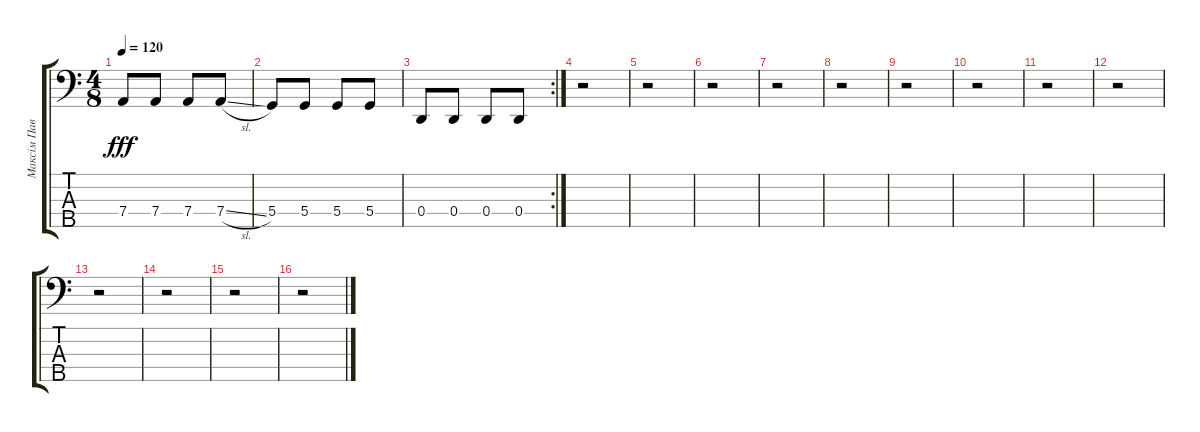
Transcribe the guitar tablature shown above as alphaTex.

\track ("Максім Павлов - Bass Guitar" "Максім Пав") {instrument electricbassfinger}
\staff {score tabs}
\tuning (G2 D2 A1 D1 B0) {hide}
\ts (4 8)
\tempo 120
\clef f4
\ks c
7.4.8{dy fff} 7.4.8 7.4.8 7.4{sl}.8 |
5.4.8 5.4.8 5.4.8 5.4.8 |
\rc 2
0.4.8 0.4.8 0.4.8 0.4.8 |
r.2 |
r.2 |
r.2 |
r.2 |
r.2 |
r.2 |
r.2 |
r.2 |
r.2 |
r.2 |
r.2 |
r.2 |
r.2
